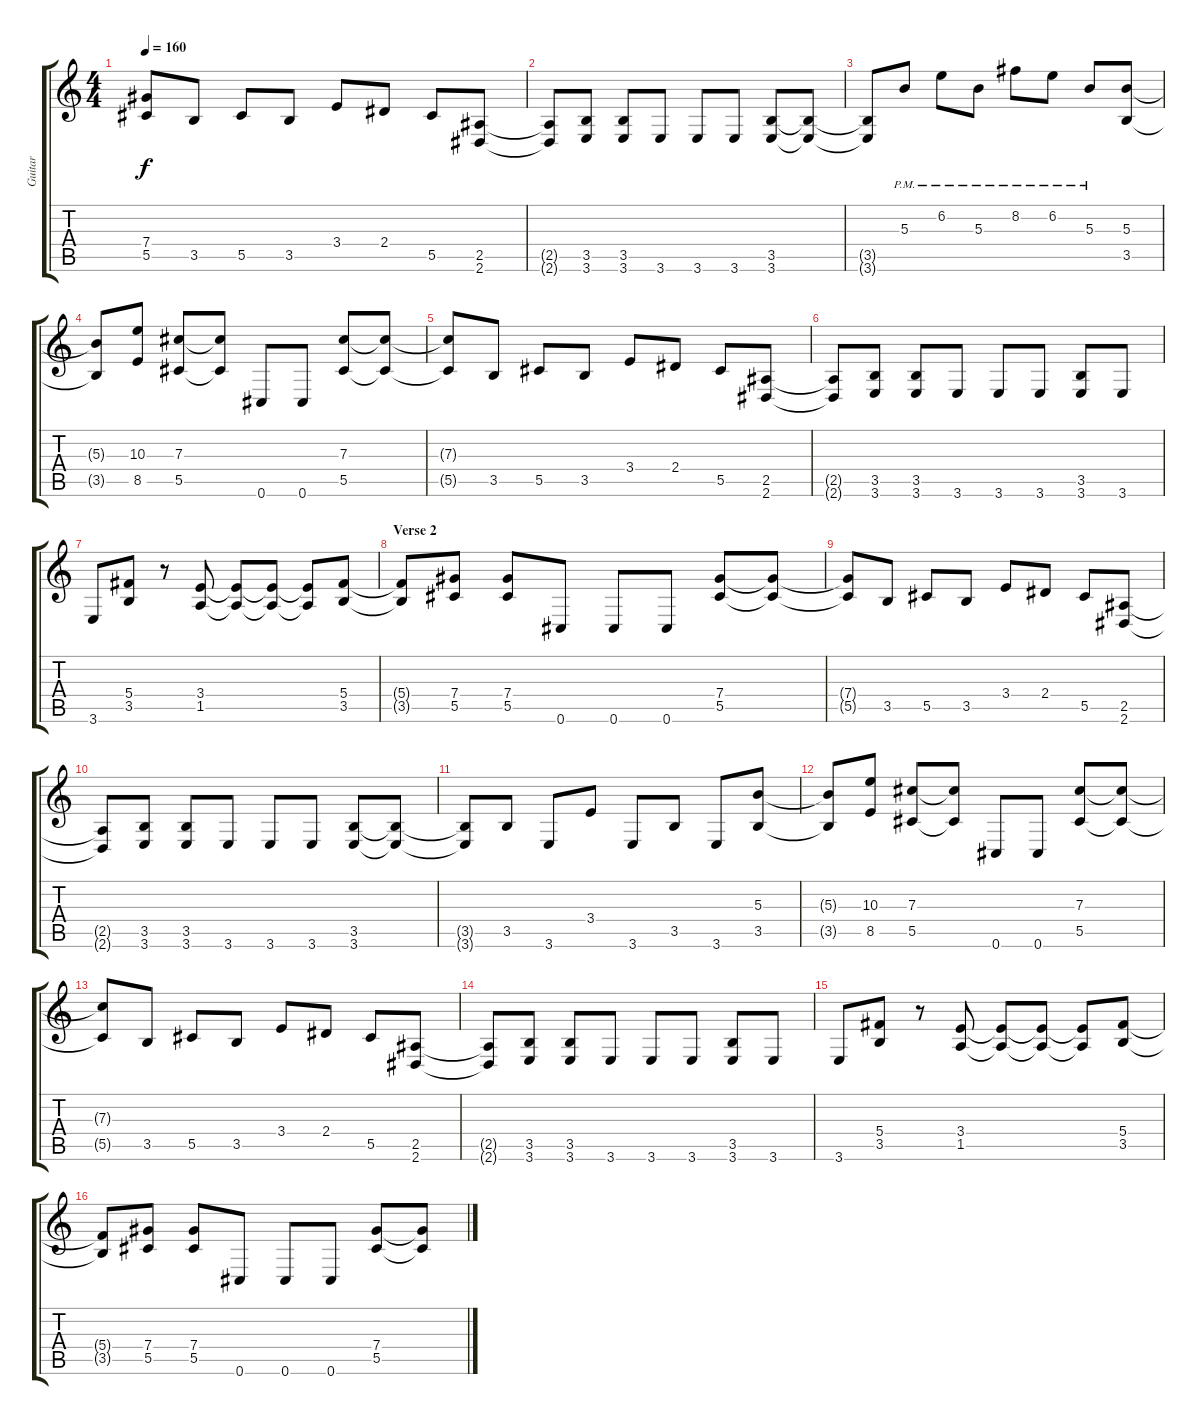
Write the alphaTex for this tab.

\track ("Guitar" "Guitar") {instrument distortionguitar}
\staff {score tabs}
\tuning (Eb4 Bb3 Gb3 Db3 Ab2 Db2) {hide}
\ts (4 4)
\tempo 160
\clef g2
\ks c
(7.4{t} 5.5{t}).8{dy f} 3.5.8 5.5.8 3.5.8 3.4.8 2.4.8 5.5.8 (2.5 2.6).8 |
(2.5{t} 2.6{t}).8 (3.5 3.6).8 (3.5 3.6).8 3.6.8 3.6.8 3.6.8 (3.5 3.6).8 (3.5{t} 3.6{t}).8 |
(3.5{t} 3.6{t}).8 5.3{pm}.8 6.2{pm}.8 5.3{pm}.8 8.2{pm}.8 6.2{pm}.8 5.3{pm}.8 (5.3 3.5).8 |
(5.3{t} 3.5{t}).8 (10.3 8.5).8 (7.3 5.5).8 (7.3{t} 5.5{t}).8 0.6.8 0.6.8 (7.3 5.5).8 (7.3{t} 5.5{t}).8 |
(7.3{t} 5.5{t}).8 3.5.8 5.5.8 3.5.8 3.4.8 2.4.8 5.5.8 (2.5 2.6).8 |
(2.5{t} 2.6{t}).8 (3.5 3.6).8 (3.5 3.6).8 3.6.8 3.6.8 3.6.8 (3.5 3.6).8 3.6.8 |
3.6.8 (5.4 3.5).8 r.8 (3.4 1.5).8 (3.4{t} 1.5{t}).8 (3.4{t} 1.5{t}).8 (3.4{t} 1.5{t}).8 (5.4 3.5).8 |
\section ("" "Verse 2")
(5.4{t} 3.5{t}).8 (7.4 5.5).8 (7.4 5.5).8 0.6.8 0.6.8 0.6.8 (7.4 5.5).8 (7.4{t} 5.5{t}).8 |
(7.4{t} 5.5{t}).8 3.5.8 5.5.8 3.5.8 3.4.8 2.4.8 5.5.8 (2.5 2.6).8 |
(2.5{t} 2.6{t}).8 (3.5 3.6).8 (3.5 3.6).8 3.6.8 3.6.8 3.6.8 (3.5 3.6).8 (3.5{t} 3.6{t}).8 |
(3.5{t} 3.6{t}).8 3.5.8 3.6.8 3.4.8 3.6.8 3.5.8 3.6.8 (5.3 3.5).8 |
(5.3{t} 3.5{t}).8 (10.3 8.5).8 (7.3 5.5).8 (7.3{t} 5.5{t}).8 0.6.8 0.6.8 (7.3 5.5).8 (7.3{t} 5.5{t}).8 |
(7.3{t} 5.5{t}).8 3.5.8 5.5.8 3.5.8 3.4.8 2.4.8 5.5.8 (2.5 2.6).8 |
(2.5{t} 2.6{t}).8 (3.5 3.6).8 (3.5 3.6).8 3.6.8 3.6.8 3.6.8 (3.5 3.6).8 3.6.8 |
3.6.8 (5.4 3.5).8 r.8 (3.4 1.5).8 (3.4{t} 1.5{t}).8 (3.4{t} 1.5{t}).8 (3.4{t} 1.5{t}).8 (5.4 3.5).8 |
(5.4{t} 3.5{t}).8 (7.4 5.5).8 (7.4 5.5).8 0.6.8 0.6.8 0.6.8 (7.4 5.5).8 (7.4{t} 5.5{t}).8
